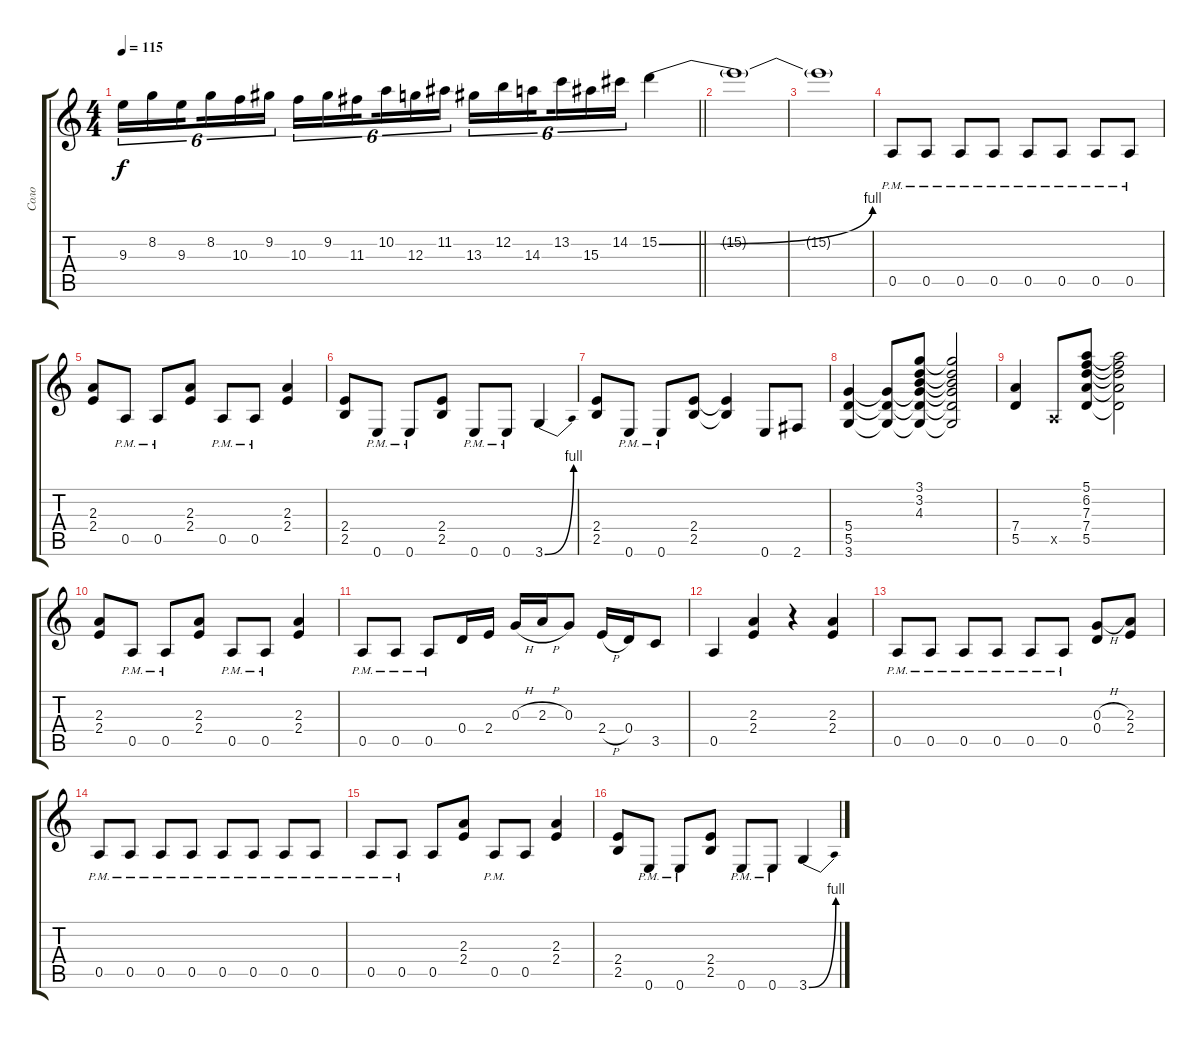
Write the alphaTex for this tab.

\track ("Соло" "Соло") {instrument distortionguitar}
\staff {score tabs}
\tuning (E4 B3 G3 D3 A2 E2) {hide}
\ts (4 4)
\tempo 115
\clef g2
\barLineRight lightlight
\ks c
9.3.16{tu (6 4) dy f} 8.2.16{tu (6 4)} 9.3.16{tu (6 4) beam splitsecondary} 8.2.16{tu (6 4)} 10.3.16{tu (6 4)} 9.2.16{tu (6 4)} 10.3.16{tu (6 4)} 9.2.16{tu (6 4)} 11.3.16{tu (6 4) beam splitsecondary} 10.2.16{tu (6 4)} 12.3.16{tu (6 4)} 11.2.16{tu (6 4)} 13.3.16{tu (6 4)} 12.2.16{tu (6 4)} 14.3.16{tu (6 4) beam splitsecondary} 13.2.16{tu (6 4)} 15.3.16{tu (6 4)} 14.2.16{tu (6 4)} 15.2{be (bend 0 0 60 4)}.4 |
15.2{t}.1 |
15.2{t}.1 |
0.5{pm}.8 0.5{pm}.8 0.5{pm}.8 0.5{pm}.8 0.5{pm}.8 0.5{pm}.8 0.5{pm}.8 0.5{pm}.8 |
(2.3 2.4).8 0.5{pm}.8 0.5{pm}.8 (2.3 2.4).8 0.5{pm}.8 0.5{pm}.8 (2.3 2.4).4 |
(2.4 2.5).8 0.6{pm}.8 0.6{pm}.8 (2.4 2.5).8 0.6{pm}.8 0.6{pm}.8 3.6{be (bend 0 0 60 4)}.4 |
(2.4 2.5).8 0.6{pm}.8 0.6{pm}.8 (2.4 2.5).8 (2.4{t} 2.5{t}).4 0.6.8 2.6.8 |
(5.4 5.5 3.6).4 (5.4{t} 5.5{t} 3.6{t}).8 (3.1 3.2 4.3 5.4{t} 5.5{t} 3.6{t}).8 (3.1{t} 3.2{t} 4.3{t} 5.4{t} 5.5{t} 3.6{t}).2 |
(7.4 5.5).4 0.5{x}.8 (5.1 6.2 7.3 7.4 5.5).8 (5.1{t} 6.2{t} 7.3{t} 7.4{t} 5.5{t}).2 |
(2.3 2.4).8 0.5{pm}.8 0.5{pm}.8 (2.3 2.4).8 0.5{pm}.8 0.5{pm}.8 (2.3 2.4).4 |
0.5{pm}.8 0.5{pm}.8 0.5{pm}.8 0.4.16 2.4.16 0.3{h}.16 2.3{h}.16 0.3.8 2.4{h}.16 0.4.16 3.5.8 |
0.5.4 (2.3 2.4).4 r.4 (2.3 2.4).4 |
0.5{pm}.8 0.5{pm}.8 0.5{pm}.8 0.5{pm}.8 0.5{pm}.8 0.5{pm}.8 (0.3{h} 0.4).8 (2.3 2.4).8 |
0.5{pm}.8 0.5{pm}.8 0.5{pm}.8 0.5{pm}.8 0.5{pm}.8 0.5{pm}.8 0.5{pm}.8 0.5{pm}.8 |
0.5{pm}.8 0.5{pm}.8 0.5.8 (2.3 2.4).8 0.5{pm}.8 0.5.8 (2.3 2.4).4 |
(2.4 2.5).8 0.6{pm}.8 0.6{pm}.8 (2.4 2.5).8 0.6{pm}.8 0.6{pm}.8 3.6{be (bend 0 0 60 4)}.4
